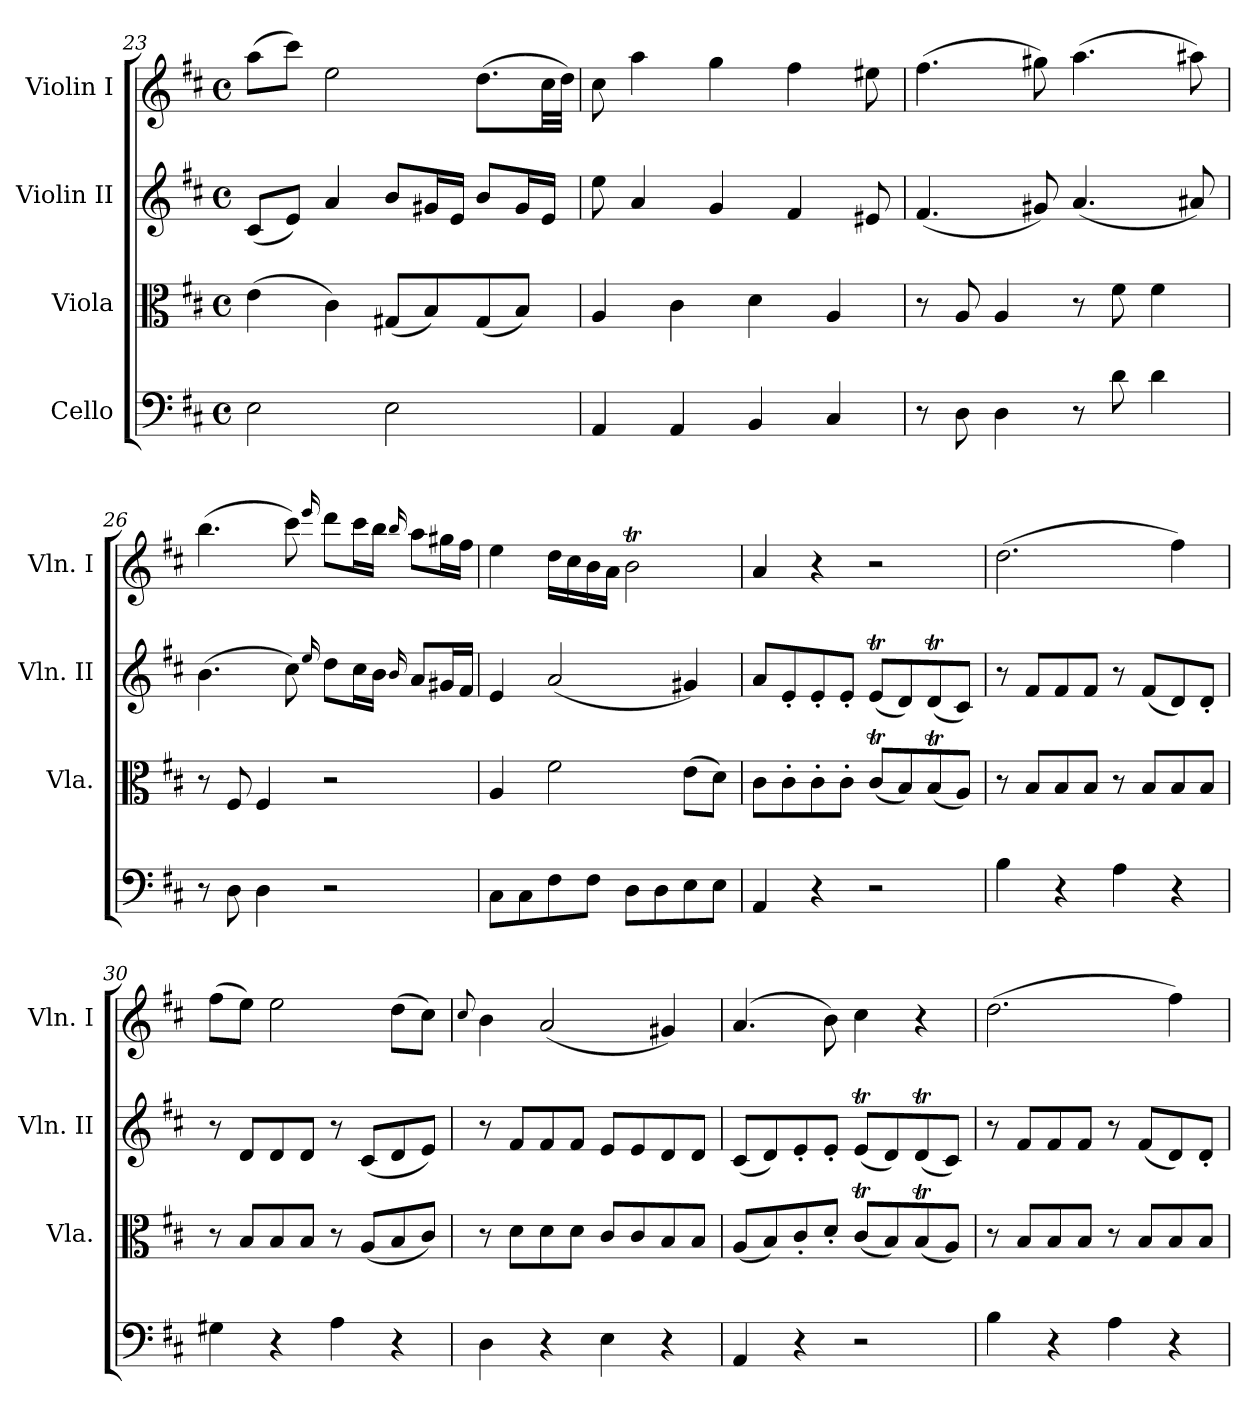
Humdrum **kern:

**kern	**kern	**kern	**kern
*part4	*part3	*part2	*part1
*staff4	*staff3	*staff2	*staff1
*I"Cello	*I"Viola	*I"Violin II	*I"Violin I
*	*I'Vla.	*I'Vln. II	*I'Vln. I
*clefF4	*clefC3	*clefG2	*clefG2
*k[f#c#]	*k[f#c#]	*k[f#c#]	*k[f#c#]
*D:	*D:	*D:	*D:
*M4/4	*M4/4	*M4/4	*M4/4
*met(c)	*met(c)	*met(c)	*met(c)
=23	=23	=23	=23
2E	(4e	(8c#L	(8aaL
.	.	8eJ)	8ccc#J)
.	4c#)	4a	2ee
2E	(8G#XL	8bL	.
.	8B)	16g#XL	.
.	.	16eJJ	.
.	(8G#	8bL	(8.ddL
.	8BJ)	16g#L	.
.	.	16eJJ	32cc#LL
.	.	.	32ddJJJ)
=24	=24	=24	=24
4AA	4A	8ee	8cc#
.	.	4a	4aa
4AA	4c#	.	.
.	.	4g	4gg
4BB	4d	.	.
.	.	4f#	4ff#
4C#	4A	.	.
.	.	8e#X	8ee#X
=25	=25	=25	=25
8r	8r	(4.f#	(4.ff#
8D	8A	.	.
4D	4A	.	.
.	.	8g#X)	8gg#X)
8r	8r	(4.a	(4.aa
8d	8f#	.	.
4d	4f#	.	.
.	.	8a#X)	8aa#X)
=26	=26	=26	=26
8r	8r	(4.b	(4.bb
8D	8F#	.	.
4D	4F#	.	.
.	.	8cc#)	8ccc#)
.	.	16qqee/	16qqeee/
2r	2r	8ddL	8dddL
.	.	16cc#L	16ccc#L
.	.	16bJJ	16bbJJ
.	.	16qqb/	16qqbb/
.	.	8aL	8aaL
.	.	16g#XL	16gg#XL
.	.	16f#JJ	16ff#JJ
=27	=27	=27	=27
8C#L	4A	4e	4ee
8C#	.	.	.
8F#	2f#	(2a	16ddLL
.	.	.	16cc#
8F#J	.	.	16b
.	.	.	16aJJ
8DL	.	.	2bT
8D	.	.	.
8E	(8eL	4g#X)	.
8EJ	8dJ)	.	.
=28	=28	=28	=28
4AA	8c#L	8aL	4a
.	8c#'	8e'	.
4r	8c#'	8e'	4r
.	8c#'J	8e'J	.
2r	(8c#tL	(8eTL	2r
.	8B)	8d)	.
.	(8BT	(8dT	.
.	8AJ)	8c#J)	.
=29	=29	=29	=29
4B	8r	8r	(2.dd
.	8BL	8f#L	.
4r	8B	8f#	.
.	8BJ	8f#J	.
4A	8r	8r	.
.	8BL	(8f#L	.
4r	8B	8d)	4ff#)
.	8BJ	8d'J	.
=30	=30	=30	=30
4G#X	8r	8r	(8ff#L
.	8BL	8dL	8eeJ)
4r	8B	8d	2ee
.	8BJ	8dJ	.
4A	8r	8r	.
.	(8AL	(8c#L	.
4r	8B	8d	(8ddL
.	8c#J)	8eJ)	8cc#J)
=31	=31	=31	=31
.	.	.	8qqcc#/
4D	8r	8r	4b
.	8dL	8f#L	.
4r	8d	8f#	(2a
.	8dJ	8f#J	.
4E	8c#L	8eL	.
.	8c#	8e	.
4r	8B	8d	4g#X)
.	8BJ	8dJ	.
=32	=32	=32	=32
4AA	(8AL	(8c#L	(4.a
.	8B)	8d)	.
4r	8c#'	8e'	.
.	8d'J	8e'J	8b)
2r	(8c#tL	(8eTL	4cc#
.	8B)	8d)	.
.	(8BT	(8dT	4r
.	8AJ)	8c#J)	.
=33	=33	=33	=33
4B	8r	8r	(2.dd
.	8BL	8f#L	.
4r	8B	8f#	.
.	8BJ	8f#J	.
4A	8r	8r	.
.	8BL	(8f#L	.
4r	8B	8d)	4ff#)
.	8BJ	8d'J	.
=	=	=	=
*-	*-	*-	*-
